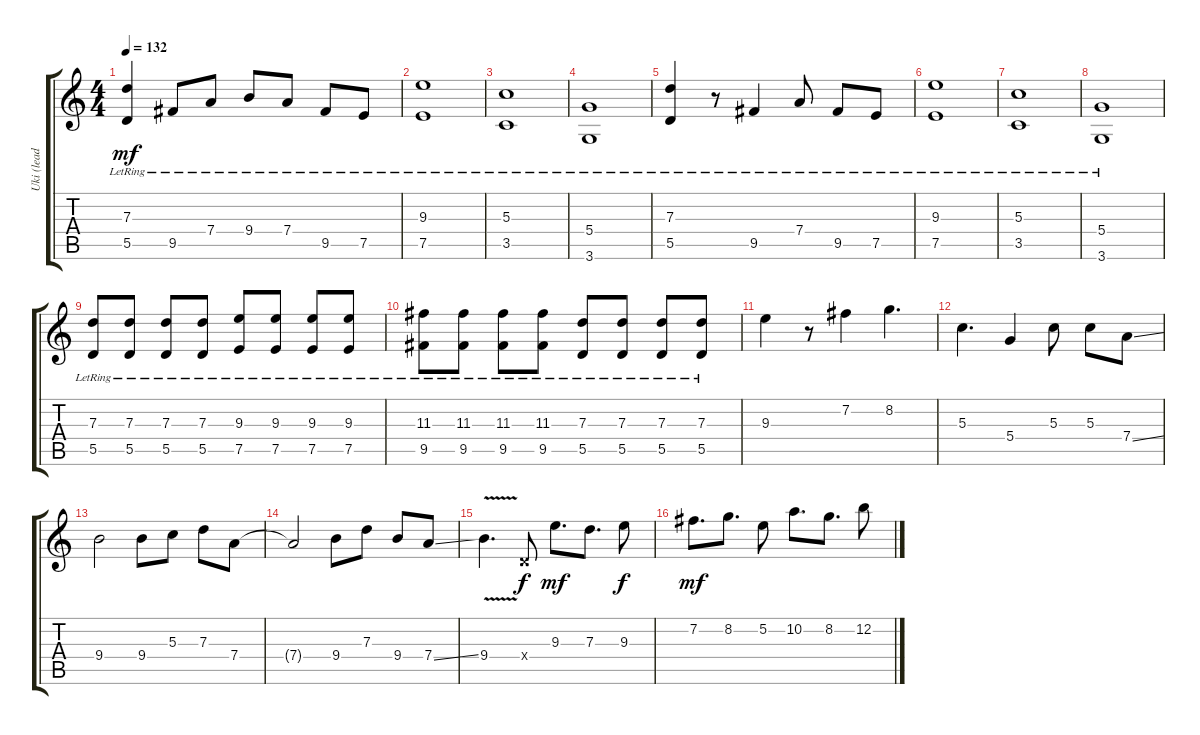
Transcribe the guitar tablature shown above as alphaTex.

\track ("Uki (lead guitar)" "Uki (lead ") {instrument overdrivenguitar}
\staff {score tabs}
\tuning (E4 B3 G3 D3 A2 E2) {hide}
\ts (4 4)
\tempo 132
\clef g2
\ks c
(7.3{lr} 5.5{lr}).4{dy mf} 9.5{lr}.8 7.4{lr}.8 9.4{lr}.8 7.4{lr}.8 9.5{lr}.8 7.5{lr}.8 |
(9.3{lr} 7.5{lr}).1 |
(5.3{lr} 3.5{lr}).1 |
(5.4{lr} 3.6{lr}).1 |
(7.3{lr} 5.5{lr}).4 r.8 9.5{lr}.4 7.4{lr}.8 9.5{lr}.8 7.5{lr}.8 |
(9.3{lr} 7.5{lr}).1 |
(5.3{lr} 3.5{lr}).1 |
(5.4{lr} 3.6{lr}).1 |
(7.3{lr} 5.5{lr}).8 (7.3{lr} 5.5{lr}).8 (7.3{lr} 5.5{lr}).8 (7.3{lr} 5.5{lr}).8 (9.3{lr} 7.5{lr}).8 (9.3{lr} 7.5{lr}).8 (9.3{lr} 7.5{lr}).8 (9.3{lr} 7.5{lr}).8 |
(11.3{lr} 9.5{lr}).8 (11.3{lr} 9.5{lr}).8 (11.3{lr} 9.5{lr}).8 (11.3{lr} 9.5{lr}).8 (7.3{lr} 5.5{lr}).8 (7.3{lr} 5.5{lr}).8 (7.3{lr} 5.5{lr}).8 (7.3{lr} 5.5{lr}).8 |
9.3.4 r.8 7.2.4 8.2.4{d} |
5.3.4{d} 5.4.4 5.3.8 5.3.8 7.4{ss}.8 |
9.4.2 9.4.8 5.3.8 7.3.8 7.4.8 |
7.4{t}.2 9.4.8 7.3.8 9.4.8 7.4{ss}.8 |
9.4{v}.4{d} 0.4{x}.8{dy f} 9.3.8{d dy mf} 7.3.8{d} 9.3.8{dy f} |
7.2.8{d dy mf} 8.2.8{d} 5.2.8 10.2.8{d} 8.2.8{d} 12.2.8
